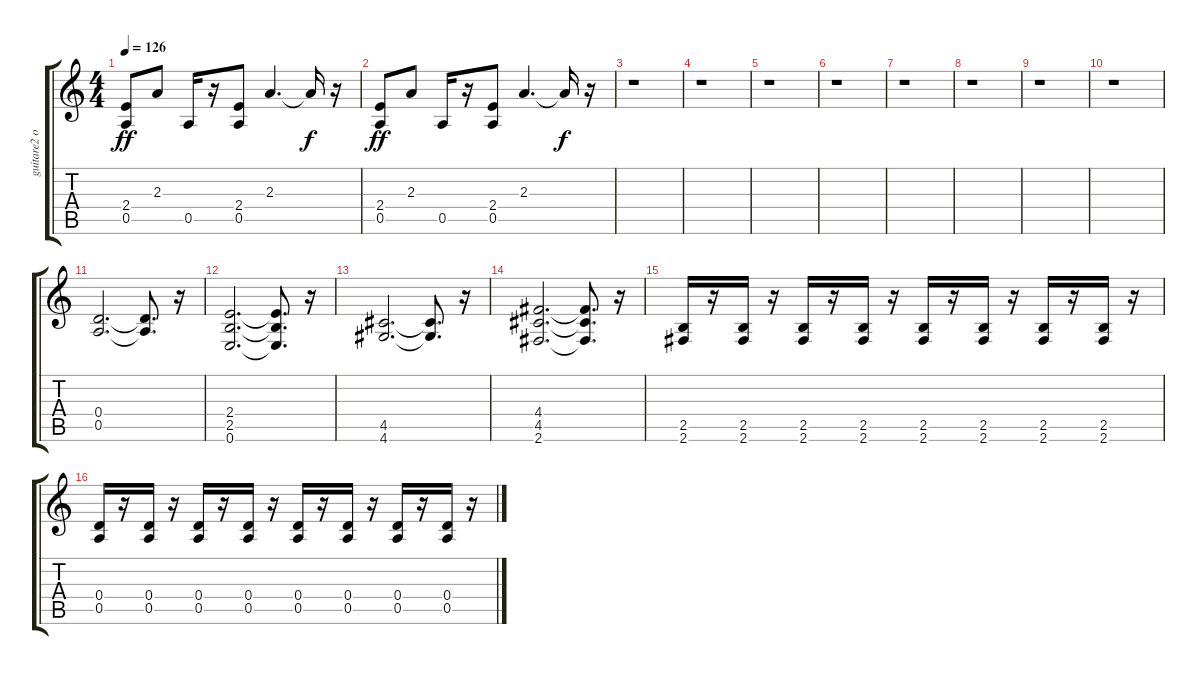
\track ("guitare2 overdrive" "guitare2 o") {instrument overdrivenguitar}
\staff {score tabs}
\tuning (E4 B3 G3 D3 A2 E2) {hide}
\ts (4 4)
\tempo 126
\clef g2
\ks c
(2.4 0.5).8{dy ff} 2.3.8 0.5.16 r.16 (2.4 0.5).8 2.3.4{d} 2.3{t}.16{dy f} r.16 |
(2.4 0.5).8{dy ff} 2.3.8 0.5.16 r.16 (2.4 0.5).8 2.3.4{d} 2.3{t}.16{dy f} r.16 |
r.1 |
r.1 |
r.1 |
r.1 |
r.1 |
r.1 |
r.1 |
r.1 |
(0.4 0.5).2{d} (0.4{t} 0.5{t}).8{d} r.16 |
(2.4 2.5 0.6).2{d} (2.4{t} 2.5{t} 0.6{t}).8{d} r.16 |
(4.5 4.6).2{d} (4.5{t} 4.6{t}).8{d} r.16 |
(4.4 4.5 2.6).2{d} (4.4{t} 4.5{t} 2.6{t}).8{d} r.16 |
(2.5 2.6).16 r.16 (2.5 2.6).16 r.16 (2.5 2.6).16 r.16 (2.5 2.6).16 r.16 (2.5 2.6).16 r.16 (2.5 2.6).16 r.16 (2.5 2.6).16 r.16 (2.5 2.6).16 r.16 |
(0.4 0.5).16 r.16 (0.4 0.5).16 r.16 (0.4 0.5).16 r.16 (0.4 0.5).16 r.16 (0.4 0.5).16 r.16 (0.4 0.5).16 r.16 (0.4 0.5).16 r.16 (0.4 0.5).16 r.16
